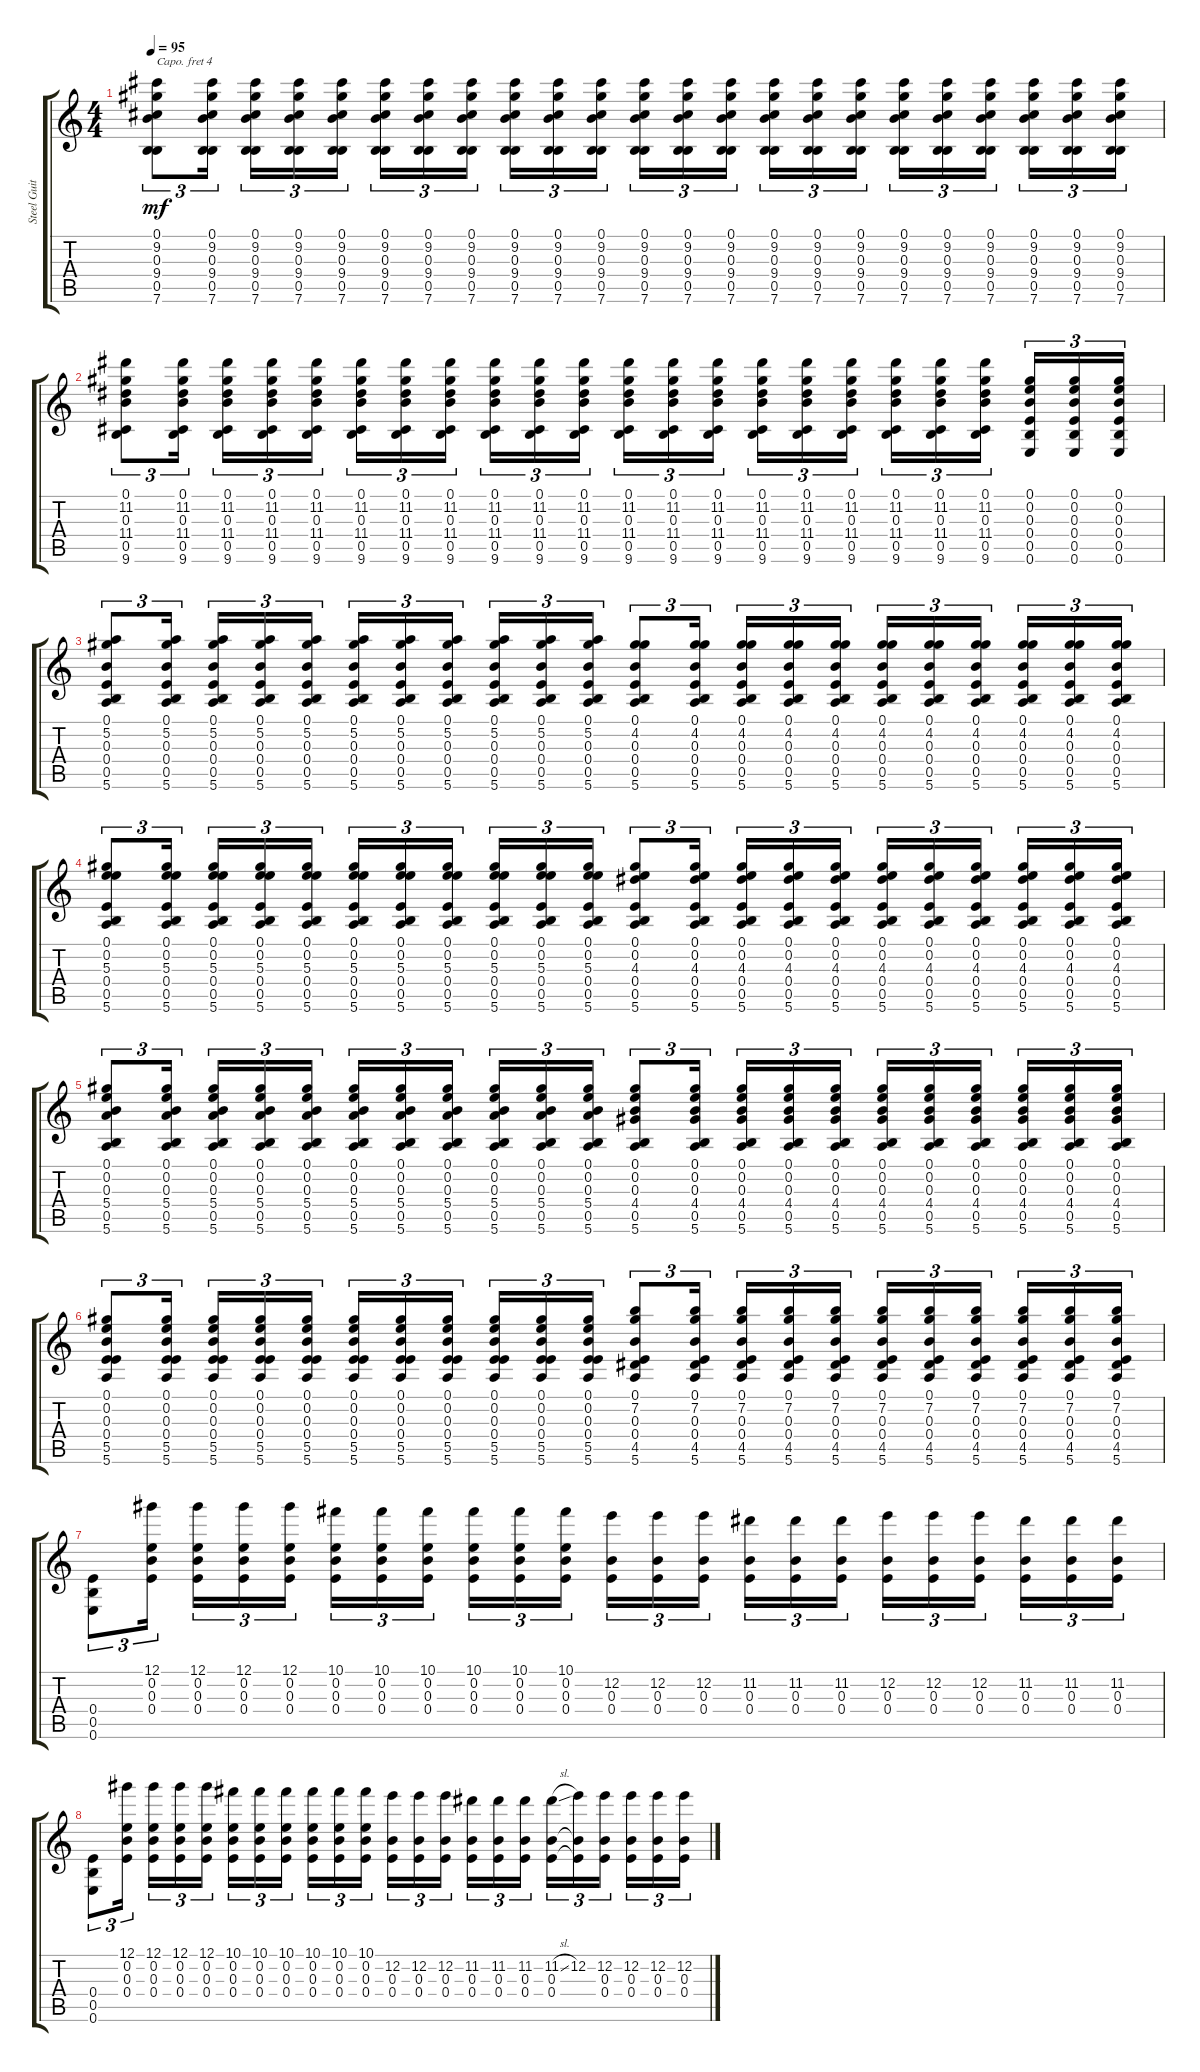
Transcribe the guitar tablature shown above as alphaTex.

\track ("Steel Guitar" "Steel Guit") {instrument acousticguitarsteel}
\staff {score tabs}
\capo 4
\tuning (E4 C4 G3 C3 G2 C2) {hide}
\ts (4 4)
\tempo 95
\clef g2
\ks c
(0.1 9.2 0.3 9.4 0.5 7.6).8{tu (3 2) dy mf} (0.1 9.2 0.3 9.4 0.5 7.6).16{tu (3 2) beam splitsecondary} (0.1 9.2 0.3 9.4 0.5 7.6).16{tu (3 2)} (0.1 9.2 0.3 9.4 0.5 7.6).16{tu (3 2)} (0.1 9.2 0.3 9.4 0.5 7.6).16{tu (3 2)} (0.1 9.2 0.3 9.4 0.5 7.6).16{tu (3 2)} (0.1 9.2 0.3 9.4 0.5 7.6).16{tu (3 2)} (0.1 9.2 0.3 9.4 0.5 7.6).16{tu (3 2) beam splitsecondary} (0.1 9.2 0.3 9.4 0.5 7.6).16{tu (3 2)} (0.1 9.2 0.3 9.4 0.5 7.6).16{tu (3 2)} (0.1 9.2 0.3 9.4 0.5 7.6).16{tu (3 2)} (0.1 9.2 0.3 9.4 0.5 7.6).16{tu (3 2)} (0.1 9.2 0.3 9.4 0.5 7.6).16{tu (3 2)} (0.1 9.2 0.3 9.4 0.5 7.6).16{tu (3 2) beam splitsecondary} (0.1 9.2 0.3 9.4 0.5 7.6).16{tu (3 2)} (0.1 9.2 0.3 9.4 0.5 7.6).16{tu (3 2)} (0.1 9.2 0.3 9.4 0.5 7.6).16{tu (3 2)} (0.1 9.2 0.3 9.4 0.5 7.6).16{tu (3 2)} (0.1 9.2 0.3 9.4 0.5 7.6).16{tu (3 2)} (0.1 9.2 0.3 9.4 0.5 7.6).16{tu (3 2) beam splitsecondary} (0.1 9.2 0.3 9.4 0.5 7.6).16{tu (3 2)} (0.1 9.2 0.3 9.4 0.5 7.6).16{tu (3 2)} (0.1 9.2 0.3 9.4 0.5 7.6).16{tu (3 2)} |
(0.1 11.2 0.3 11.4 0.5 9.6).8{tu (3 2)} (0.1 11.2 0.3 11.4 0.5 9.6).16{tu (3 2) beam splitsecondary} (0.1 11.2 0.3 11.4 0.5 9.6).16{tu (3 2)} (0.1 11.2 0.3 11.4 0.5 9.6).16{tu (3 2)} (0.1 11.2 0.3 11.4 0.5 9.6).16{tu (3 2)} (0.1 11.2 0.3 11.4 0.5 9.6).16{tu (3 2)} (0.1 11.2 0.3 11.4 0.5 9.6).16{tu (3 2)} (0.1 11.2 0.3 11.4 0.5 9.6).16{tu (3 2) beam splitsecondary} (0.1 11.2 0.3 11.4 0.5 9.6).16{tu (3 2)} (0.1 11.2 0.3 11.4 0.5 9.6).16{tu (3 2)} (0.1 11.2 0.3 11.4 0.5 9.6).16{tu (3 2)} (0.1 11.2 0.3 11.4 0.5 9.6).16{tu (3 2)} (0.1 11.2 0.3 11.4 0.5 9.6).16{tu (3 2)} (0.1 11.2 0.3 11.4 0.5 9.6).16{tu (3 2) beam splitsecondary} (0.1 11.2 0.3 11.4 0.5 9.6).16{tu (3 2)} (0.1 11.2 0.3 11.4 0.5 9.6).16{tu (3 2)} (0.1 11.2 0.3 11.4 0.5 9.6).16{tu (3 2)} (0.1 11.2 0.3 11.4 0.5 9.6).16{tu (3 2)} (0.1 11.2 0.3 11.4 0.5 9.6).16{tu (3 2)} (0.1 11.2 0.3 11.4 0.5 9.6).16{tu (3 2) beam splitsecondary} (0.1 0.2 0.3 0.4 0.5 0.6).16{tu (3 2)} (0.1 0.2 0.3 0.4 0.5 0.6).16{tu (3 2)} (0.1 0.2 0.3 0.4 0.5 0.6).16{tu (3 2)} |
(0.1 5.2 0.3 0.4 0.5 5.6).8{tu (3 2)} (0.1 5.2 0.3 0.4 0.5 5.6).16{tu (3 2) beam splitsecondary} (0.1 5.2 0.3 0.4 0.5 5.6).16{tu (3 2)} (0.1 5.2 0.3 0.4 0.5 5.6).16{tu (3 2)} (0.1 5.2 0.3 0.4 0.5 5.6).16{tu (3 2)} (0.1 5.2 0.3 0.4 0.5 5.6).16{tu (3 2)} (0.1 5.2 0.3 0.4 0.5 5.6).16{tu (3 2)} (0.1 5.2 0.3 0.4 0.5 5.6).16{tu (3 2) beam splitsecondary} (0.1 5.2 0.3 0.4 0.5 5.6).16{tu (3 2)} (0.1 5.2 0.3 0.4 0.5 5.6).16{tu (3 2)} (0.1 5.2 0.3 0.4 0.5 5.6).16{tu (3 2)} (0.1 4.2 0.3 0.4 0.5 5.6).8{tu (3 2)} (0.1 4.2 0.3 0.4 0.5 5.6).16{tu (3 2) beam splitsecondary} (0.1 4.2 0.3 0.4 0.5 5.6).16{tu (3 2)} (0.1 4.2 0.3 0.4 0.5 5.6).16{tu (3 2)} (0.1 4.2 0.3 0.4 0.5 5.6).16{tu (3 2)} (0.1 4.2 0.3 0.4 0.5 5.6).16{tu (3 2)} (0.1 4.2 0.3 0.4 0.5 5.6).16{tu (3 2)} (0.1 4.2 0.3 0.4 0.5 5.6).16{tu (3 2) beam splitsecondary} (0.1 4.2 0.3 0.4 0.5 5.6).16{tu (3 2)} (0.1 4.2 0.3 0.4 0.5 5.6).16{tu (3 2)} (0.1 4.2 0.3 0.4 0.5 5.6).16{tu (3 2)} |
(0.1 0.2 5.3 0.4 0.5 5.6).8{tu (3 2)} (0.1 0.2 5.3 0.4 0.5 5.6).16{tu (3 2) beam splitsecondary} (0.1 0.2 5.3 0.4 0.5 5.6).16{tu (3 2)} (0.1 0.2 5.3 0.4 0.5 5.6).16{tu (3 2)} (0.1 0.2 5.3 0.4 0.5 5.6).16{tu (3 2)} (0.1 0.2 5.3 0.4 0.5 5.6).16{tu (3 2)} (0.1 0.2 5.3 0.4 0.5 5.6).16{tu (3 2)} (0.1 0.2 5.3 0.4 0.5 5.6).16{tu (3 2) beam splitsecondary} (0.1 0.2 5.3 0.4 0.5 5.6).16{tu (3 2)} (0.1 0.2 5.3 0.4 0.5 5.6).16{tu (3 2)} (0.1 0.2 5.3 0.4 0.5 5.6).16{tu (3 2)} (0.1 0.2 4.3 0.4 0.5 5.6).8{tu (3 2)} (0.1 0.2 4.3 0.4 0.5 5.6).16{tu (3 2) beam splitsecondary} (0.1 0.2 4.3 0.4 0.5 5.6).16{tu (3 2)} (0.1 0.2 4.3 0.4 0.5 5.6).16{tu (3 2)} (0.1 0.2 4.3 0.4 0.5 5.6).16{tu (3 2)} (0.1 0.2 4.3 0.4 0.5 5.6).16{tu (3 2)} (0.1 0.2 4.3 0.4 0.5 5.6).16{tu (3 2)} (0.1 0.2 4.3 0.4 0.5 5.6).16{tu (3 2) beam splitsecondary} (0.1 0.2 4.3 0.4 0.5 5.6).16{tu (3 2)} (0.1 0.2 4.3 0.4 0.5 5.6).16{tu (3 2)} (0.1 0.2 4.3 0.4 0.5 5.6).16{tu (3 2)} |
(0.1 0.2 0.3 5.4 0.5 5.6).8{tu (3 2)} (0.1 0.2 0.3 5.4 0.5 5.6).16{tu (3 2) beam splitsecondary} (0.1 0.2 0.3 5.4 0.5 5.6).16{tu (3 2)} (0.1 0.2 0.3 5.4 0.5 5.6).16{tu (3 2)} (0.1 0.2 0.3 5.4 0.5 5.6).16{tu (3 2)} (0.1 0.2 0.3 5.4 0.5 5.6).16{tu (3 2)} (0.1 0.2 0.3 5.4 0.5 5.6).16{tu (3 2)} (0.1 0.2 0.3 5.4 0.5 5.6).16{tu (3 2) beam splitsecondary} (0.1 0.2 0.3 5.4 0.5 5.6).16{tu (3 2)} (0.1 0.2 0.3 5.4 0.5 5.6).16{tu (3 2)} (0.1 0.2 0.3 5.4 0.5 5.6).16{tu (3 2)} (0.1 0.2 0.3 4.4 0.5 5.6).8{tu (3 2)} (0.1 0.2 0.3 4.4 0.5 5.6).16{tu (3 2) beam splitsecondary} (0.1 0.2 0.3 4.4 0.5 5.6).16{tu (3 2)} (0.1 0.2 0.3 4.4 0.5 5.6).16{tu (3 2)} (0.1 0.2 0.3 4.4 0.5 5.6).16{tu (3 2)} (0.1 0.2 0.3 4.4 0.5 5.6).16{tu (3 2)} (0.1 0.2 0.3 4.4 0.5 5.6).16{tu (3 2)} (0.1 0.2 0.3 4.4 0.5 5.6).16{tu (3 2) beam splitsecondary} (0.1 0.2 0.3 4.4 0.5 5.6).16{tu (3 2)} (0.1 0.2 0.3 4.4 0.5 5.6).16{tu (3 2)} (0.1 0.2 0.3 4.4 0.5 5.6).16{tu (3 2)} |
(0.1 0.2 0.3 0.4 5.5 5.6).8{tu (3 2)} (0.1 0.2 0.3 0.4 5.5 5.6).16{tu (3 2) beam splitsecondary} (0.1 0.2 0.3 0.4 5.5 5.6).16{tu (3 2)} (0.1 0.2 0.3 0.4 5.5 5.6).16{tu (3 2)} (0.1 0.2 0.3 0.4 5.5 5.6).16{tu (3 2)} (0.1 0.2 0.3 0.4 5.5 5.6).16{tu (3 2)} (0.1 0.2 0.3 0.4 5.5 5.6).16{tu (3 2)} (0.1 0.2 0.3 0.4 5.5 5.6).16{tu (3 2) beam splitsecondary} (0.1 0.2 0.3 0.4 5.5 5.6).16{tu (3 2)} (0.1 0.2 0.3 0.4 5.5 5.6).16{tu (3 2)} (0.1 0.2 0.3 0.4 5.5 5.6).16{tu (3 2)} (0.1 7.2 0.3 0.4 4.5 5.6).8{tu (3 2)} (0.1 7.2 0.3 0.4 4.5 5.6).16{tu (3 2) beam splitsecondary} (0.1 7.2 0.3 0.4 4.5 5.6).16{tu (3 2)} (0.1 7.2 0.3 0.4 4.5 5.6).16{tu (3 2)} (0.1 7.2 0.3 0.4 4.5 5.6).16{tu (3 2)} (0.1 7.2 0.3 0.4 4.5 5.6).16{tu (3 2)} (0.1 7.2 0.3 0.4 4.5 5.6).16{tu (3 2)} (0.1 7.2 0.3 0.4 4.5 5.6).16{tu (3 2) beam splitsecondary} (0.1 7.2 0.3 0.4 4.5 5.6).16{tu (3 2)} (0.1 7.2 0.3 0.4 4.5 5.6).16{tu (3 2)} (0.1 7.2 0.3 0.4 4.5 5.6).16{tu (3 2)} |
(0.4 0.5 0.6).8{tu (3 2)} (12.1 0.2 0.3 0.4).16{tu (3 2) beam splitsecondary} (12.1 0.2 0.3 0.4).16{tu (3 2)} (12.1 0.2 0.3 0.4).16{tu (3 2)} (12.1 0.2 0.3 0.4).16{tu (3 2)} (10.1 0.2 0.3 0.4).16{tu (3 2)} (10.1 0.2 0.3 0.4).16{tu (3 2)} (10.1 0.2 0.3 0.4).16{tu (3 2) beam splitsecondary} (10.1 0.2 0.3 0.4).16{tu (3 2)} (10.1 0.2 0.3 0.4).16{tu (3 2)} (10.1 0.2 0.3 0.4).16{tu (3 2)} (12.2 0.3 0.4).16{tu (3 2)} (12.2 0.3 0.4).16{tu (3 2)} (12.2 0.3 0.4).16{tu (3 2) beam splitsecondary} (11.2 0.3 0.4).16{tu (3 2)} (11.2 0.3 0.4).16{tu (3 2)} (11.2 0.3 0.4).16{tu (3 2)} (12.2 0.3 0.4).16{tu (3 2)} (12.2 0.3 0.4).16{tu (3 2)} (12.2 0.3 0.4).16{tu (3 2) beam splitsecondary} (11.2 0.3 0.4).16{tu (3 2)} (11.2 0.3 0.4).16{tu (3 2)} (11.2 0.3 0.4).16{tu (3 2)} |
(0.4 0.5 0.6).8{tu (3 2)} (12.1 0.2 0.3 0.4).16{tu (3 2) beam splitsecondary} (12.1 0.2 0.3 0.4).16{tu (3 2)} (12.1 0.2 0.3 0.4).16{tu (3 2)} (12.1 0.2 0.3 0.4).16{tu (3 2)} (10.1 0.2 0.3 0.4).16{tu (3 2)} (10.1 0.2 0.3 0.4).16{tu (3 2)} (10.1 0.2 0.3 0.4).16{tu (3 2) beam splitsecondary} (10.1 0.2 0.3 0.4).16{tu (3 2)} (10.1 0.2 0.3 0.4).16{tu (3 2)} (10.1 0.2 0.3 0.4).16{tu (3 2)} (12.2 0.3 0.4).16{tu (3 2)} (12.2 0.3 0.4).16{tu (3 2)} (12.2 0.3 0.4).16{tu (3 2) beam splitsecondary} (11.2 0.3 0.4).16{tu (3 2)} (11.2 0.3 0.4).16{tu (3 2)} (11.2 0.3 0.4).16{tu (3 2)} (11.2{sl} 0.3 0.4).16{tu (3 2)} (12.2 0.3{t} 0.4{t}).16{tu (3 2)} (12.2 0.3 0.4).16{tu (3 2) beam splitsecondary} (12.2 0.3 0.4).16{tu (3 2)} (12.2 0.3 0.4).16{tu (3 2)} (12.2 0.3 0.4).16{tu (3 2)}
